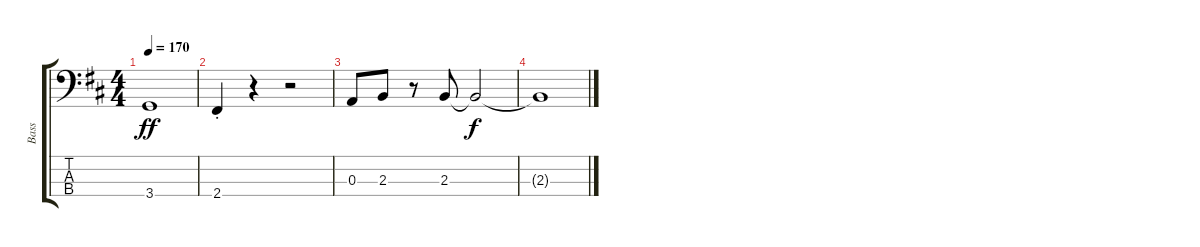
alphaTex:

\track ("Bass" "Bass") {instrument electricbassfinger}
\staff {score tabs}
\tuning (G2 D2 A1 E1) {hide}
\ts (4 4)
\tempo 170
\clef f4
\ks d
3.4.1{dy ff} |
2.4{st}.4 r.4 r.2 |
0.3.8 2.3.8 r.8 2.3.8 2.3{t}.2{dy f} |
2.3{t}.1
